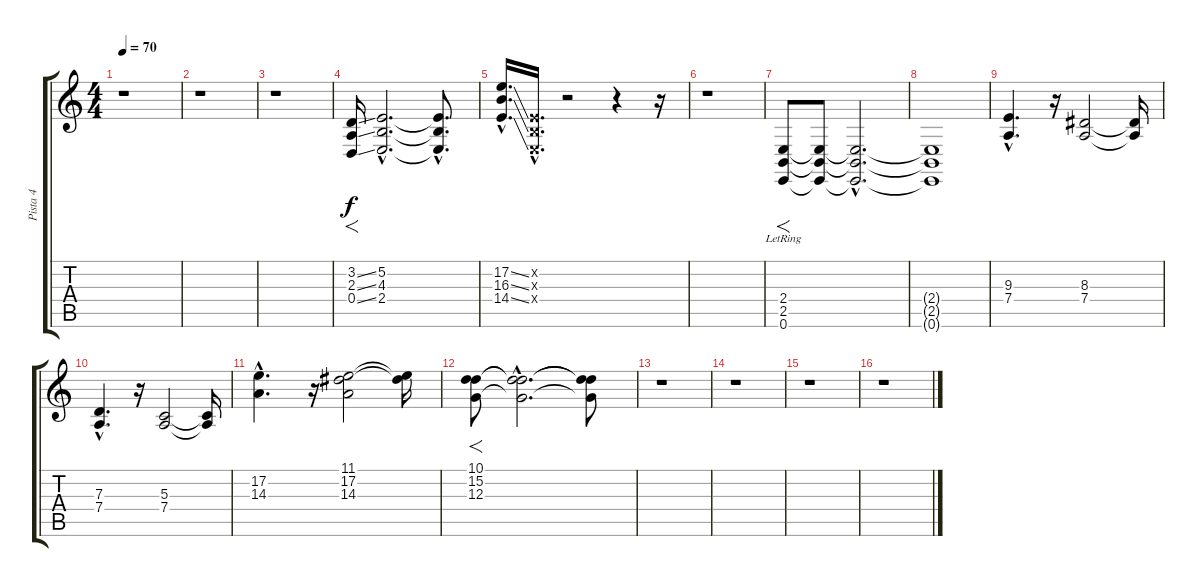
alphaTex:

\track ("Pista 4" "Pista 4") {instrument trombone}
\staff {score tabs}
\tuning (E4 B3 G3 D3 A2 E2) {hide}
\ts (4 4)
\tempo 70
\clef g2
\ks c
r.1{dy f instrument trombone} |
r.1 |
r.1 |
(3.2{ss} 2.3{ss} 0.4{ss}).16{f} (5.2{hac} 4.3{hac} 2.4{hac}).2{d} (5.2{hac t} 4.3{hac t} 2.4{hac t}).8{d} |
(17.2{ss hac} 16.3{ss hac} 14.4{ss hac}).16{d} (5.2{hac x} 4.3{hac x} 2.4{hac x}).16{d} r.2 r.4 r.16 |
r.1 |
(2.4{lr} 2.5{lr} 0.6{lr}).8{f} (2.4{t} 2.5{t} 0.6{t}).8 (2.4{hac t} 2.5{hac t} 0.6{hac t}).2{d} |
(2.4{t} 2.5{t} 0.6{t}).1 |
(9.3{hac} 7.4{hac}).4{d} r.16 (8.3 7.4).2 (8.3{t} 7.4{t}).16 |
(7.3{hac} 7.4{hac}).4{d} r.16 (5.3 7.4).2 (5.3{t} 7.4{t}).16 |
(17.2{hac} 14.3{hac}).4{d} r.16 (11.1 17.2 14.3).2 (11.1{t} 17.2{t}).16 |
(10.1 15.2 12.3).8{f} (10.1{hac t} 15.2{hac t} 12.3{hac t}).2{d} (10.1{t} 15.2{t} 12.3{t}).8 |
r.1 |
r.1 |
r.1 |
r.1
